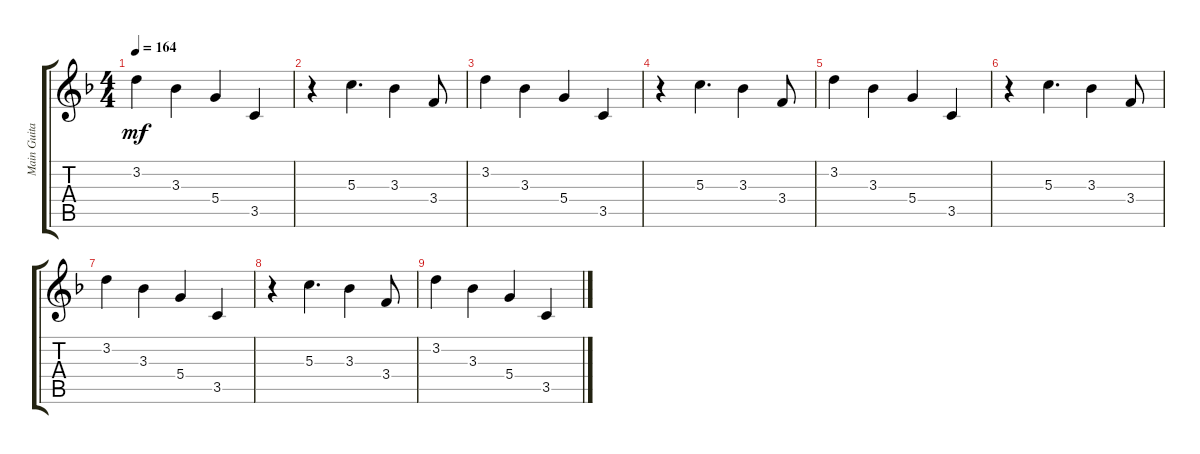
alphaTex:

\track ("Main Guitar" "Main Guita") {instrument electricguitarclean}
\staff {score tabs}
\tuning (E4 B3 G3 D3 A2 E2) {hide}
\ts (4 4)
\tempo 164
\clef g2
\ks dminor
3.2.4{dy mf volume 10} 3.3.4 5.4.4 3.5.4 |
r.4 5.3.4{d} 3.3.4 3.4.8 |
3.2.4 3.3.4 5.4.4 3.5.4 |
r.4{volume 5} 5.3.4{d} 3.3.4 3.4.8 |
3.2.4 3.3.4 5.4.4 3.5.4 |
r.4 5.3.4{d} 3.3.4 3.4.8 |
3.2.4{volume 0} 3.3.4 5.4.4 3.5.4 |
r.4 5.3.4{d} 3.3.4 3.4.8 |
3.2.4 3.3.4 5.4.4 3.5.4
